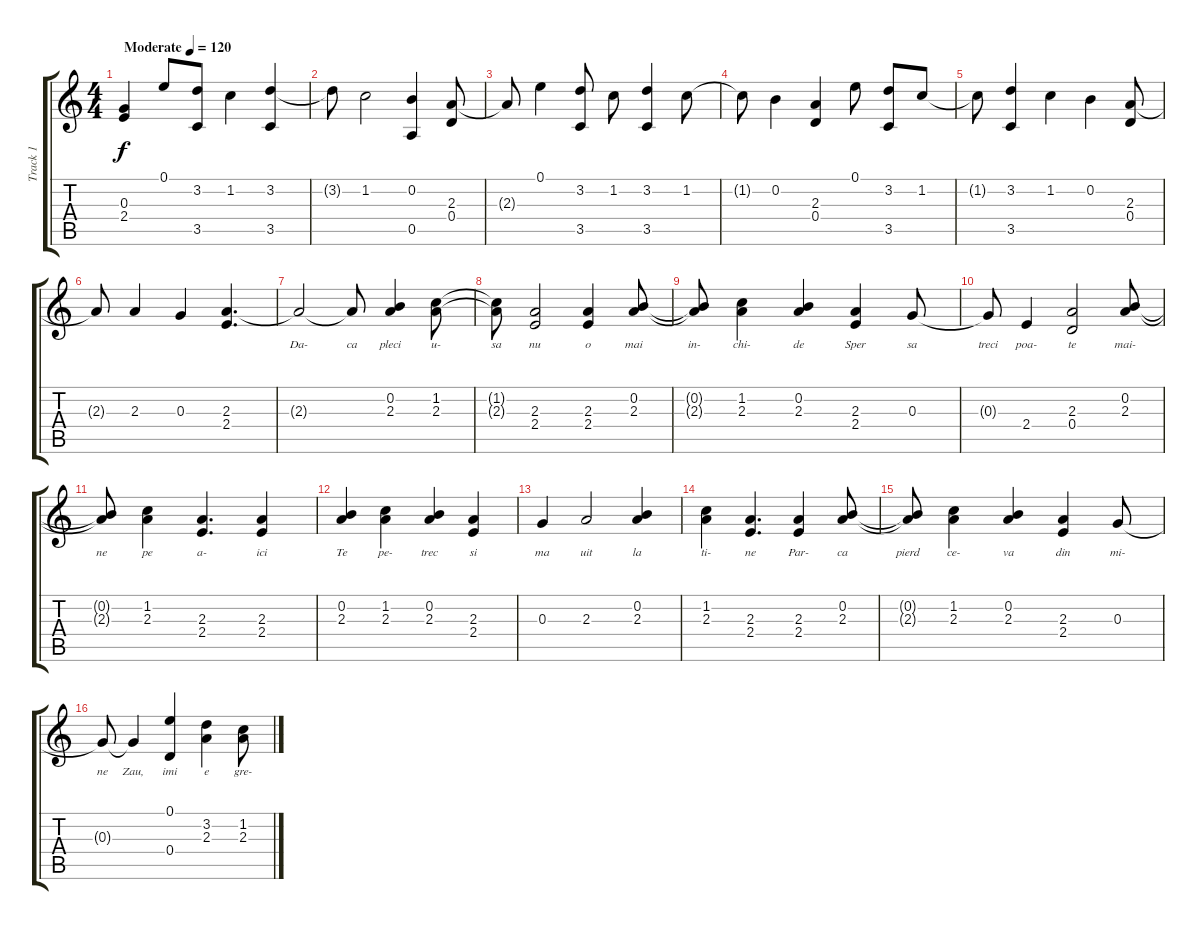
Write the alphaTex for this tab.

\track ("Track 1" "Track 1") {instrument acousticguitarsteel}
\staff {score tabs}
\tuning (E4 B3 G3 D3 A2 E2) {hide}
\ts (4 4)
\tempo (120 "Moderate")
\clef g2
\ks c
(0.3 2.4).4{dy f instrument acousticguitarsteel} 0.1.8 (3.2 3.5).8 1.2.4 (3.2 3.5).4 |
3.2{t}.8 1.2.2 (0.2 0.5).4 (2.3 0.4).8 |
2.3{t}.8 0.1.4 (3.2 3.5).8 1.2.8 (3.2 3.5).4 1.2.8 |
1.2{t}.8 0.2.4 (2.3 0.4).4 0.1.8 (3.2 3.5).8 1.2.8 |
1.2{t}.8 (3.2 3.5).4 1.2.4 0.2.4 (2.3 0.4).8 |
2.3{t}.8 2.3.4 0.3.4 (2.3 2.4).4{d} |
2.3{t}.2{lyrics (0 "Da-") lyrics (1 "") lyrics (2 "") lyrics (3 "") lyrics (4 "")} 2.3{t}.8{lyrics (0 "ca") lyrics (1 "") lyrics (2 "") lyrics (3 "") lyrics (4 "")} (0.2 2.3).4{lyrics (0 "pleci") lyrics (1 "") lyrics (2 "") lyrics (3 "") lyrics (4 "")} (1.2 2.3).8{lyrics (0 "u-") lyrics (1 "") lyrics (2 "") lyrics (3 "") lyrics (4 "")} |
(1.2{t} 2.3{t}).8{lyrics (0 "sa") lyrics (1 "") lyrics (2 "") lyrics (3 "") lyrics (4 "")} (2.3 2.4).2{lyrics (0 "nu") lyrics (1 "") lyrics (2 "") lyrics (3 "") lyrics (4 "")} (2.3 2.4).4{lyrics (0 "o") lyrics (1 "") lyrics (2 "") lyrics (3 "") lyrics (4 "")} (0.2 2.3).8{lyrics (0 "mai") lyrics (1 "") lyrics (2 "") lyrics (3 "") lyrics (4 "")} |
(0.2{t} 2.3{t}).8{lyrics (0 "in-") lyrics (1 "") lyrics (2 "") lyrics (3 "") lyrics (4 "")} (1.2 2.3).4{lyrics (0 "chi-") lyrics (1 "") lyrics (2 "") lyrics (3 "") lyrics (4 "")} (0.2 2.3).4{lyrics (0 "de") lyrics (1 "") lyrics (2 "") lyrics (3 "") lyrics (4 "")} (2.3 2.4).4{lyrics (0 "Sper") lyrics (1 "") lyrics (2 "") lyrics (3 "") lyrics (4 "")} 0.3.8{lyrics (0 "sa") lyrics (1 "") lyrics (2 "") lyrics (3 "") lyrics (4 "")} |
0.3{t}.8{lyrics (0 "treci") lyrics (1 "") lyrics (2 "") lyrics (3 "") lyrics (4 "")} 2.4.4{lyrics (0 "poa-") lyrics (1 "") lyrics (2 "") lyrics (3 "") lyrics (4 "")} (2.3 0.4).2{lyrics (0 "te") lyrics (1 "") lyrics (2 "") lyrics (3 "") lyrics (4 "")} (0.2 2.3).8{lyrics (0 "mai-") lyrics (1 "") lyrics (2 "") lyrics (3 "") lyrics (4 "")} |
(0.2{t} 2.3{t}).8{lyrics (0 "ne") lyrics (1 "") lyrics (2 "") lyrics (3 "") lyrics (4 "")} (1.2 2.3).4{lyrics (0 "pe") lyrics (1 "") lyrics (2 "") lyrics (3 "") lyrics (4 "")} (2.3 2.4).4{d lyrics (0 "a-") lyrics (1 "") lyrics (2 "") lyrics (3 "") lyrics (4 "")} (2.3 2.4).4{lyrics (0 "ici") lyrics (1 "") lyrics (2 "") lyrics (3 "") lyrics (4 "")} |
(0.2 2.3).4{lyrics (0 "Te") lyrics (1 "") lyrics (2 "") lyrics (3 "") lyrics (4 "")} (1.2 2.3).4{lyrics (0 "pe-") lyrics (1 "") lyrics (2 "") lyrics (3 "") lyrics (4 "")} (0.2 2.3).4{lyrics (0 "trec") lyrics (1 "") lyrics (2 "") lyrics (3 "") lyrics (4 "")} (2.3 2.4).4{lyrics (0 "si") lyrics (1 "") lyrics (2 "") lyrics (3 "") lyrics (4 "")} |
0.3.4{lyrics (0 "ma") lyrics (1 "") lyrics (2 "") lyrics (3 "") lyrics (4 "")} 2.3.2{lyrics (0 "uit") lyrics (1 "") lyrics (2 "") lyrics (3 "") lyrics (4 "")} (0.2 2.3).4{lyrics (0 "la") lyrics (1 "") lyrics (2 "") lyrics (3 "") lyrics (4 "")} |
(1.2 2.3).4{lyrics (0 "ti-") lyrics (1 "") lyrics (2 "") lyrics (3 "") lyrics (4 "")} (2.3 2.4).4{d lyrics (0 "ne") lyrics (1 "") lyrics (2 "") lyrics (3 "") lyrics (4 "")} (2.3 2.4).4{lyrics (0 "Par-") lyrics (1 "") lyrics (2 "") lyrics (3 "") lyrics (4 "")} (0.2 2.3).8{lyrics (0 "ca") lyrics (1 "") lyrics (2 "") lyrics (3 "") lyrics (4 "")} |
(0.2{t} 2.3{t}).8{lyrics (0 "pierd") lyrics (1 "") lyrics (2 "") lyrics (3 "") lyrics (4 "")} (1.2 2.3).4{lyrics (0 "ce-") lyrics (1 "") lyrics (2 "") lyrics (3 "") lyrics (4 "")} (0.2 2.3).4{lyrics (0 "va") lyrics (1 "") lyrics (2 "") lyrics (3 "") lyrics (4 "")} (2.3 2.4).4{lyrics (0 "din") lyrics (1 "") lyrics (2 "") lyrics (3 "") lyrics (4 "")} 0.3.8{lyrics (0 "mi-") lyrics (1 "") lyrics (2 "") lyrics (3 "") lyrics (4 "")} |
0.3{t}.8{lyrics (0 "ne") lyrics (1 "") lyrics (2 "") lyrics (3 "") lyrics (4 "")} 0.3{t}.4{lyrics (0 "Zau,") lyrics (1 "") lyrics (2 "") lyrics (3 "") lyrics (4 "")} (0.1 0.4).4{lyrics (0 "imi") lyrics (1 "") lyrics (2 "") lyrics (3 "") lyrics (4 "")} (3.2 2.3).4{lyrics (0 "e") lyrics (1 "") lyrics (2 "") lyrics (3 "") lyrics (4 "")} (1.2 2.3).8{lyrics (0 "gre-") lyrics (1 "") lyrics (2 "") lyrics (3 "") lyrics (4 "")}
